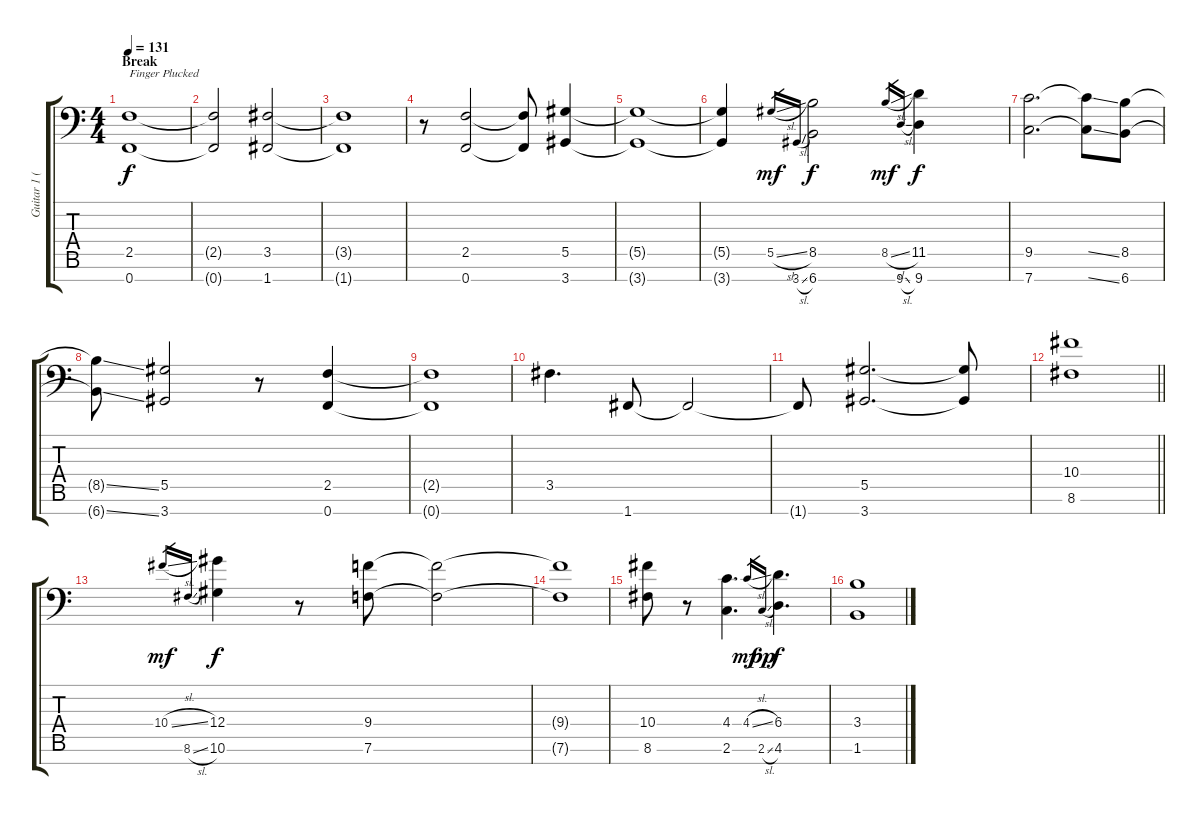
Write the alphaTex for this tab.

\track ("Guitar 1 (Fredrik Thordendal)" "Guitar 1 (") {instrument overdrivenguitar}
\staff {score tabs}
\tuning (Bb3 F3 Db3 Ab2 Eb2 Bb1 F1) {hide}
\ts (4 4)
\section ("" "Break")
\tempo 131
\clef f4
\ks c
(2.5 0.7).1{txt "Finger Plucked" dy f volume 9 balance 12 instrument electricguitarmuted} |
(2.5{t} 0.7{t}).2 (3.5 1.7).2 |
(3.5{t} 1.7{t}).1 |
r.8 (2.5 0.7).2 (2.5{t} 0.7{t}).8 (5.5 3.7).4 |
(5.5{t} 3.7{t}).1 |
(5.5{t} 3.7{t}).4 5.5{sl}.16{gr dy mf} 3.7{sl}.16{gr} (8.5 6.7).2{dy f} 8.5{sl}.16{gr dy mf} 9.7{sl}.16{gr} (11.5 9.7).4{dy f} |
(9.5 7.7).2{d} (9.5{ss t} 7.7{ss t}).8 (8.5 6.7).8 |
(8.5{ss t} 6.7{ss t}).8 (5.5 3.7).2 r.8 (2.5 0.7).4 |
(2.5{t} 0.7{t}).1 |
3.5.4{d} 1.7.8 1.7{t}.2 |
1.7{t}.8 (5.5 3.7).2{d} (5.5{t} 3.7{t}).8 |
\barLineRight lightlight
(10.4 8.6).1 |
10.4{sl}.16{gr dy mf} 8.6{sl}.16{gr} (12.4 10.6).4{dy f} r.8 (9.4 7.6).8 (9.4{t} 7.6{t}).2 |
(9.4{t} 7.6{t}).1 |
(10.4 8.6).8 r.8 (4.4 2.6).4{d} 4.4{sl}.16{gr dy mf} 2.6{sl}.16{gr dy pp} (6.4 4.6).4{d dy f} |
(3.4 1.6).1
